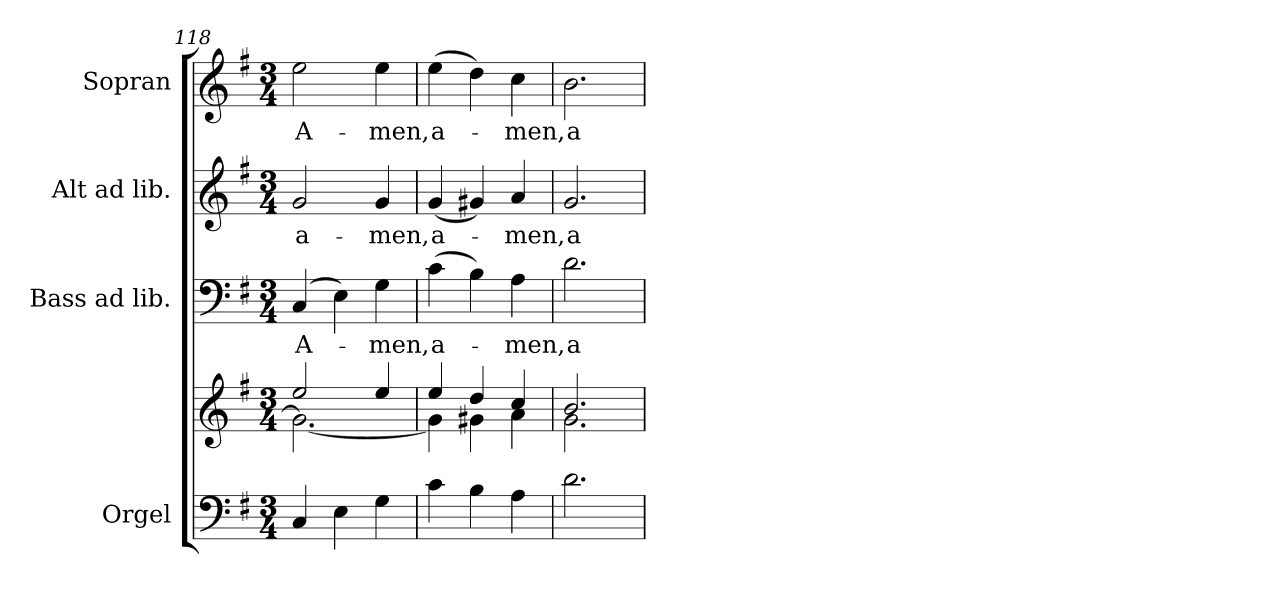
**kern	**kern	**kern	**text	**kern	**text	**kern	**text
*part4	*part4	*part3	*part3	*part2	*part2	*part1	*part1
*staff5	*staff4	*staff3	*staff3	*staff2	*staff2	*staff1	*staff1
*I"Orgel	*	*I"Bass ad lib.	*	*I"Alt ad lib.	*	*I"Sopran	*
*I'Org.	*	*I'B.	*	*I'A.	*	*I'S.	*
*clefF4	*clefG2	*clefF4	*	*clefG2	*	*clefG2	*
*k[f#]	*k[f#]	*k[f#]	*	*k[f#]	*	*k[f#]	*
*G:	*G:	*G:	*	*G:	*	*G:	*
*M3/4	*M3/4	*M3/4	*	*M3/4	*	*M3/4	*
=118	=118	=118	=118	=118	=118	=118	=118
*	*^	*	*	*	*	*	*
!	!	!	!	!LO:LY:b	!	!LO:LY:b	!	!LO:LY:b
4C/	2ee/	2.g\_	(4C/	A-	2g/	a-	2ee\	A-
4E\	.	.	4E\)	.	.	.	.	.
!	!	!	!	!LO:LY:b	!	!LO:LY:b	!	!LO:LY:b
4G\	4ee/	.	4G\	-men,	4g/	-men,	4ee\	-men,
=119	=119	=119	=119	=119	=119	=119	=119	=119
!	!	!	!	!LO:LY:b	!	!LO:LY:b	!	!LO:LY:b
4c\	4ee/	4g\]	(>4c\	a-	(<4g/	a-	(>4ee\	a-
4B\	4dd/	4g#X\	4B\)	.	4g#X/)	.	4dd\)	.
!	!	!	!	!LO:LY:b	!	!LO:LY:b	!	!LO:LY:b
4A\	4cc/	4a\	4A\	-men,	4a/	-men,	4cc\	-men,
!!LO:LB:g=z
=120	=120	=120	=120	=120	=120	=120	=120	=120
!	!	!	!	!LO:LY:b	!	!LO:LY:b	!	!LO:LY:b
2.d\	2.b/	2.g\	2.d\	a-	2.g/	a-	2.b\	a-
*	*v	*v	*	*	*	*	*	*
=	=	=	=	=	=	=	=
*-	*-	*-	*-	*-	*-	*-	*-
